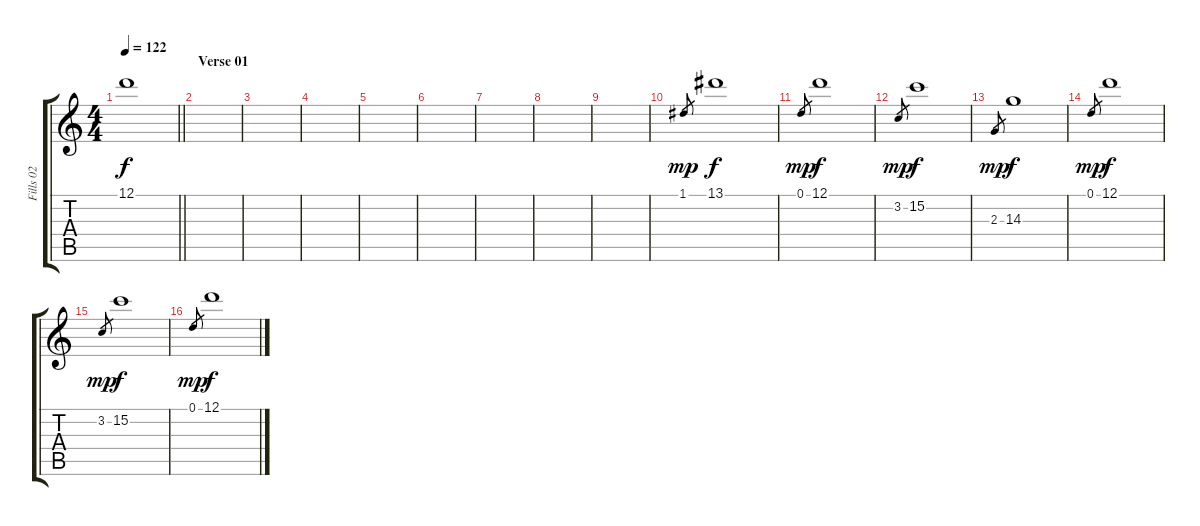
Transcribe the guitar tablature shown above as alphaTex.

\track ("Fills 02" "Fills 02") {instrument acousticguitarsteel}
\staff {score tabs}
\tuning (D4 A3 F3 C3 G2 C2) {hide}
\ts (4 4)
\tempo 122
\clef g2
\barLineRight lightlight
\ks c
12.1.1{dy f} |
\section ("" "Verse 01")
|
|
|
|
|
|
|
|
1.1.8{gr dy mp} 13.1.1{dy f} |
0.1.8{gr dy mp} 12.1.1{dy f} |
3.2.8{gr dy mp} 15.2.1{dy f} |
2.3.8{gr dy mp} 14.3.1{dy f} |
0.1.8{gr dy mp} 12.1.1{dy f} |
3.2.8{gr dy mp} 15.2.1{dy f} |
0.1.8{gr dy mp} 12.1.1{dy f}
